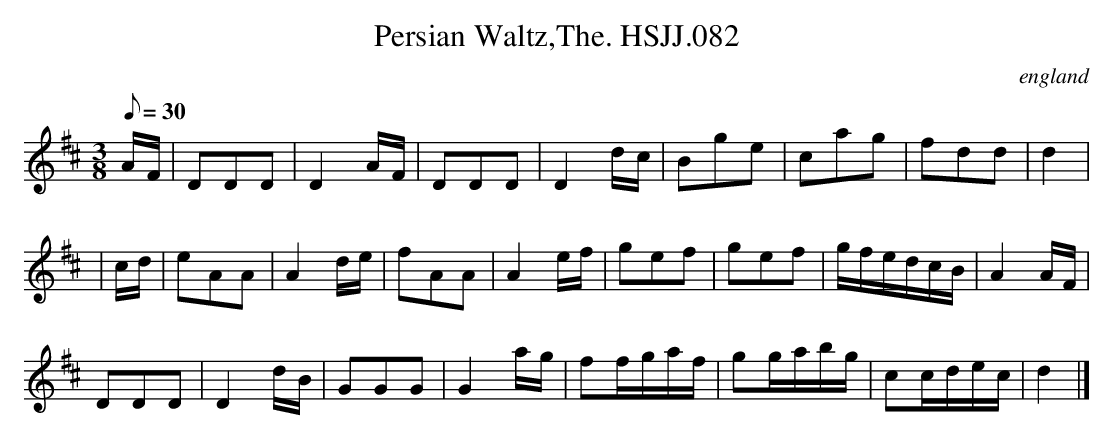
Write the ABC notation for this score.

X:1
T:Persian Waltz,The. HSJJ.082
O:england
M:3/8
L:1/8
Q:30
K:D
A/F/|DDD|D2A/F/|DDD|D2d/c/|Bge|cag|fdd|d2|
|c/d/|eAA|A2d/e/|fAA|A2e/f/|gef|gef|g/f/e/d/c/B/|A2A/F/|
DDD|D2d/B/|GGG|G2a/g/|ff/g/a/f/|gg/a/b/g/|cc/d/e/c/|d2|]
